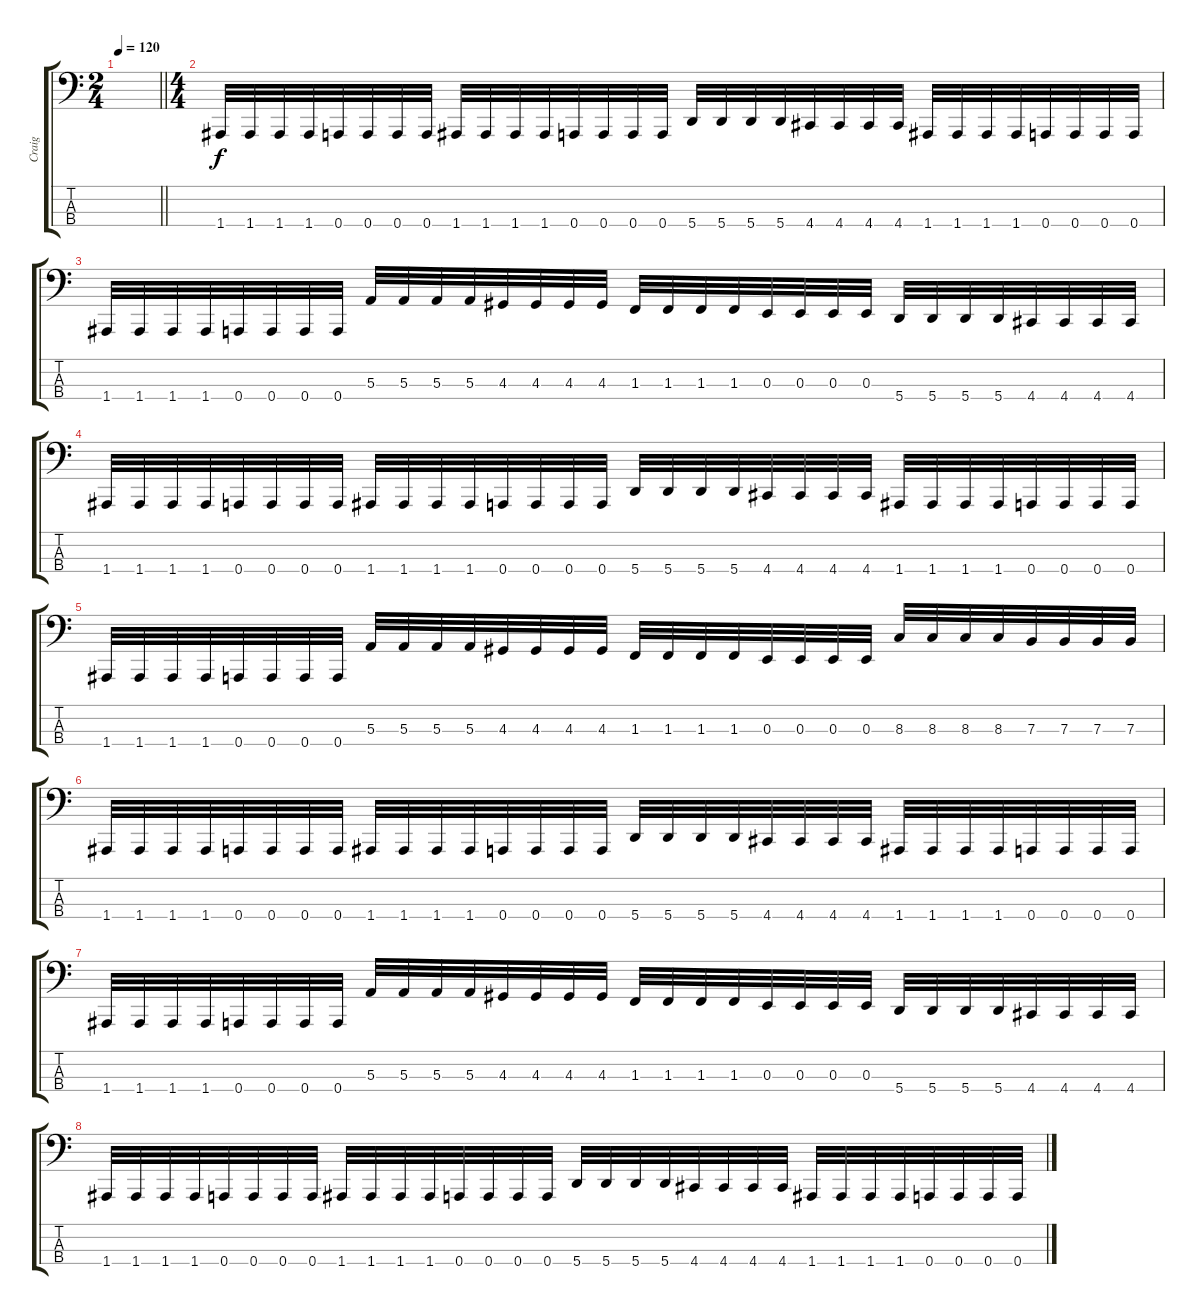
\track ("Craig" "Craig") {instrument electricbassfinger}
\staff {score tabs}
\tuning (D2 A1 E1 A0) {hide}
\ts (2 4)
\tempo 120
\clef f4
\barLineRight lightlight
\ks c
|
\ts (4 4)
\section ("" "")
1.4.32 1.4.32 1.4.32 1.4.32 0.4.32 0.4.32 0.4.32 0.4.32 1.4.32 1.4.32 1.4.32 1.4.32 0.4.32 0.4.32 0.4.32 0.4.32 5.4.32 5.4.32 5.4.32 5.4.32 4.4.32 4.4.32 4.4.32 4.4.32 1.4.32 1.4.32 1.4.32 1.4.32 0.4.32 0.4.32 0.4.32 0.4.32 |
1.4.32 1.4.32 1.4.32 1.4.32 0.4.32 0.4.32 0.4.32 0.4.32 5.3.32 5.3.32 5.3.32 5.3.32 4.3.32 4.3.32 4.3.32 4.3.32 1.3.32 1.3.32 1.3.32 1.3.32 0.3.32 0.3.32 0.3.32 0.3.32 5.4.32 5.4.32 5.4.32 5.4.32 4.4.32 4.4.32 4.4.32 4.4.32 |
1.4.32 1.4.32 1.4.32 1.4.32 0.4.32 0.4.32 0.4.32 0.4.32 1.4.32 1.4.32 1.4.32 1.4.32 0.4.32 0.4.32 0.4.32 0.4.32 5.4.32 5.4.32 5.4.32 5.4.32 4.4.32 4.4.32 4.4.32 4.4.32 1.4.32 1.4.32 1.4.32 1.4.32 0.4.32 0.4.32 0.4.32 0.4.32 |
1.4.32 1.4.32 1.4.32 1.4.32 0.4.32 0.4.32 0.4.32 0.4.32 5.3.32 5.3.32 5.3.32 5.3.32 4.3.32 4.3.32 4.3.32 4.3.32 1.3.32 1.3.32 1.3.32 1.3.32 0.3.32 0.3.32 0.3.32 0.3.32 8.3.32 8.3.32 8.3.32 8.3.32 7.3.32 7.3.32 7.3.32 7.3.32 |
1.4.32 1.4.32 1.4.32 1.4.32 0.4.32 0.4.32 0.4.32 0.4.32 1.4.32 1.4.32 1.4.32 1.4.32 0.4.32 0.4.32 0.4.32 0.4.32 5.4.32 5.4.32 5.4.32 5.4.32 4.4.32 4.4.32 4.4.32 4.4.32 1.4.32 1.4.32 1.4.32 1.4.32 0.4.32 0.4.32 0.4.32 0.4.32 |
1.4.32 1.4.32 1.4.32 1.4.32 0.4.32 0.4.32 0.4.32 0.4.32 5.3.32 5.3.32 5.3.32 5.3.32 4.3.32 4.3.32 4.3.32 4.3.32 1.3.32 1.3.32 1.3.32 1.3.32 0.3.32 0.3.32 0.3.32 0.3.32 5.4.32 5.4.32 5.4.32 5.4.32 4.4.32 4.4.32 4.4.32 4.4.32 |
1.4.32 1.4.32 1.4.32 1.4.32 0.4.32 0.4.32 0.4.32 0.4.32 1.4.32 1.4.32 1.4.32 1.4.32 0.4.32 0.4.32 0.4.32 0.4.32 5.4.32 5.4.32 5.4.32 5.4.32 4.4.32 4.4.32 4.4.32 4.4.32 1.4.32 1.4.32 1.4.32 1.4.32 0.4.32 0.4.32 0.4.32 0.4.32
